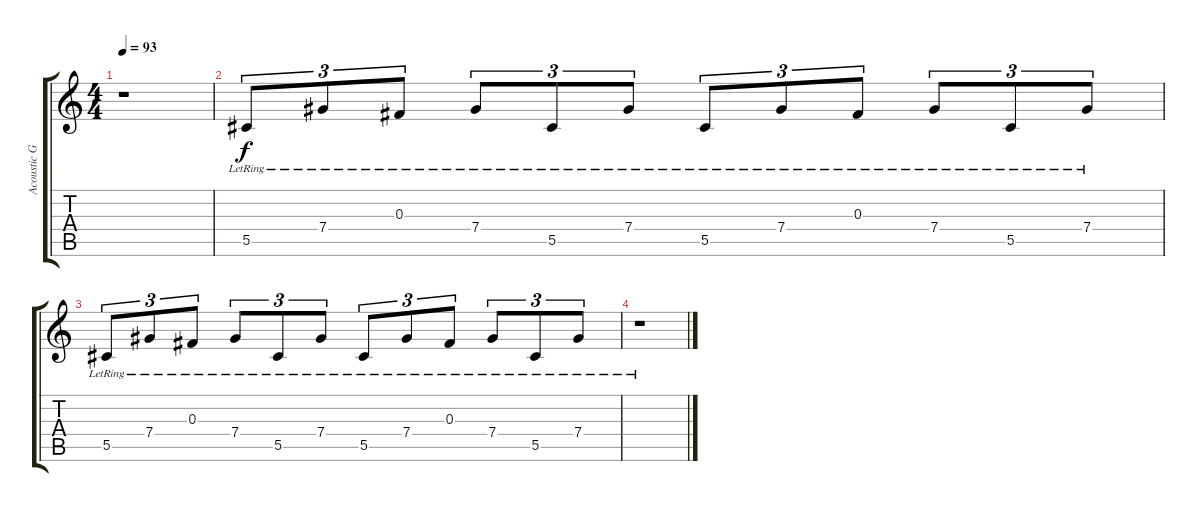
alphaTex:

\track ("Acoustic Guitar" "Acoustic G") {instrument acousticguitarsteel}
\staff {score tabs}
\tuning (Eb4 Bb3 Gb3 Db3 Ab2 Eb2) {hide}
\ts (4 4)
\tempo 93
\clef g2
\ks c
r.1{dy f instrument acousticguitarsteel} |
5.5{lr}.8{tu (3 2)} 7.4{lr}.8{tu (3 2)} 0.3{lr}.8{tu (3 2)} 7.4{lr}.8{tu (3 2)} 5.5{lr}.8{tu (3 2)} 7.4{lr}.8{tu (3 2)} 5.5{lr}.8{tu (3 2)} 7.4{lr}.8{tu (3 2)} 0.3{lr}.8{tu (3 2)} 7.4{lr}.8{tu (3 2)} 5.5{lr}.8{tu (3 2)} 7.4{lr}.8{tu (3 2)} |
5.5{lr}.8{tu (3 2)} 7.4{lr}.8{tu (3 2)} 0.3{lr}.8{tu (3 2)} 7.4{lr}.8{tu (3 2)} 5.5{lr}.8{tu (3 2)} 7.4{lr}.8{tu (3 2)} 5.5{lr}.8{tu (3 2)} 7.4{lr}.8{tu (3 2)} 0.3{lr}.8{tu (3 2)} 7.4{lr}.8{tu (3 2)} 5.5{lr}.8{tu (3 2)} 7.4{lr}.8{tu (3 2)} |
r.1
